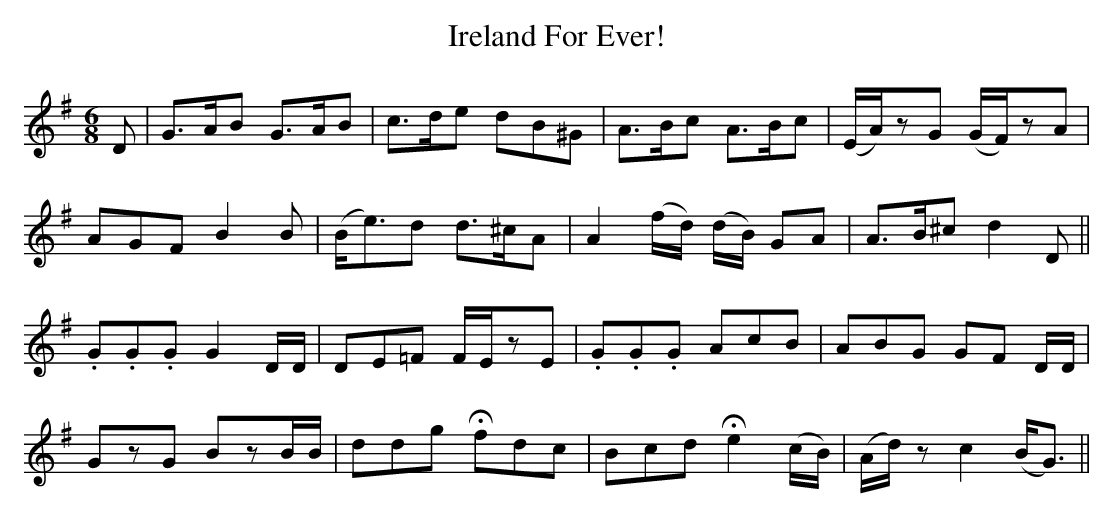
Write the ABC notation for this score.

X:1
T: Ireland For Ever!
M: 6/8
L: 1/8
K: G
D|G>AB G>AB|c>de dB^G|A>Bc A>Bc|(E/2A/2)zG (G/2F/2)zA|
AGF B2B|(B<e)d d>^cA|A2 (f/2d/2) (d/2B/2) GA|A>B^c d2D||
.G.G.G G2 D/2D/2|DE=F F/2E/2zE|.G.G.G AcB|ABG GF D/2D/2|
GzG BzB/2B/2|ddg Hfdc|Bcd He2 (c/2B/2)|(A/2d/2)z c2 (B<G)||
